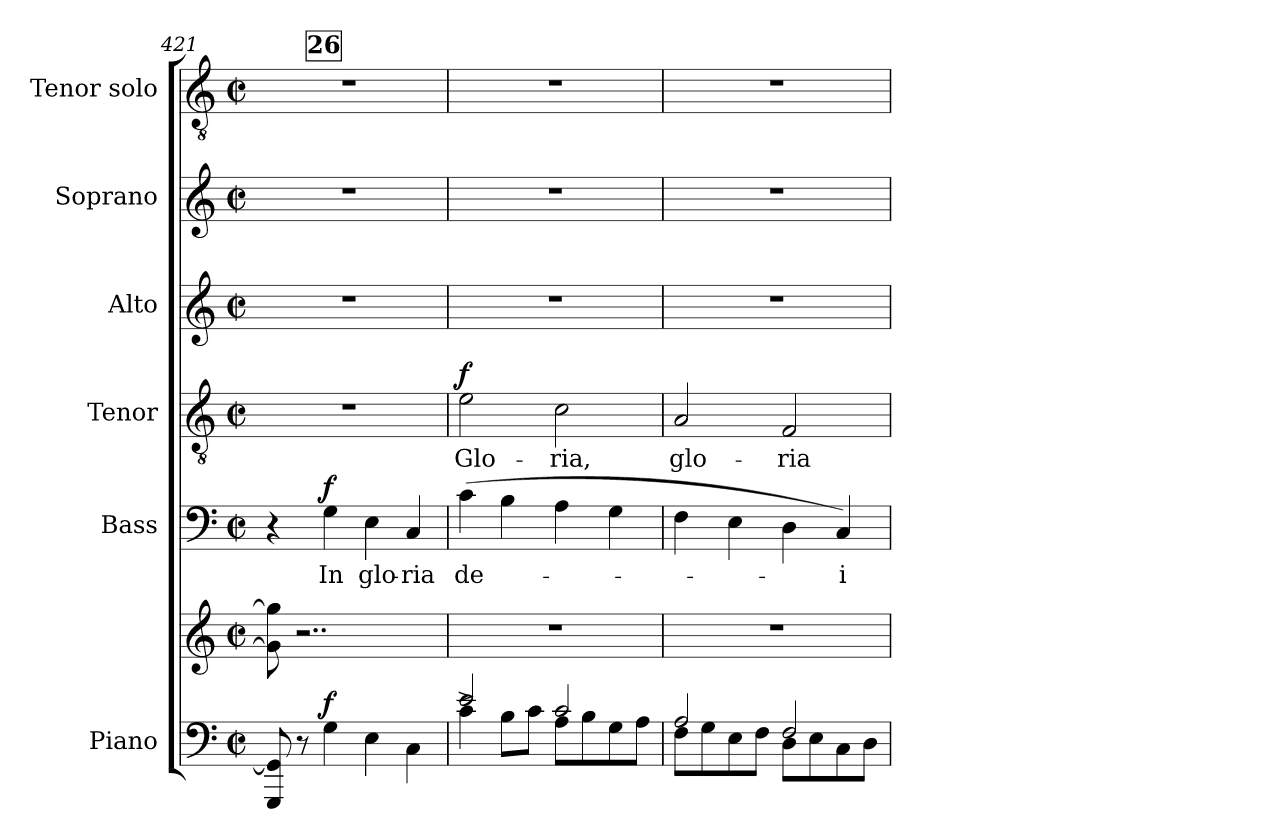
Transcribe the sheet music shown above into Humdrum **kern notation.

**kern	**kern	**dynam	**kern	**text	**dynam	**kern	**text	**dynam	**kern	**kern	**kern
*part6	*part6	*part6	*part5	*part5	*part5	*part4	*part4	*part4	*part3	*part2	*part1
*staff7	*staff6	*staff6/7	*staff5	*staff5	*staff5	*staff4	*staff4	*staff4	*staff3	*staff2	*staff1
*I"Piano	*	*	*I"Bass	*	*	*I"Tenor	*	*	*I"Alto	*I"Soprano	*I"Tenor solo
*I'Pno.	*	*	*I'B.	*	*	*I'T.	*	*	*I'A.	*I'S.	*I'T.s
!!LO:PB:g=z
*clefF4	*clefG2	*	*clefF4	*	*	*clefGv2	*	*	*clefG2	*clefG2	*clefGv2
*k[]	*k[]	*	*k[]	*	*	*k[]	*	*	*k[]	*k[]	*k[]
*M2/2	*M2/2	*	*M2/2	*	*	*M2/2	*	*	*M2/2	*M2/2	*M2/2
*met(c|)	*met(c|)	*	*met(c|)	*	*	*met(c|)	*	*	*met(c|)	*met(c|)	*met(c|)
!!LO:REH:place=s1:a:B:fs=14:t=26:qo=1
=421	=421	=421	=421	=421	=421	=421	=421	=421	=421	=421	=421
8GGG/ 8GG/]	8g\] 8gg\]	.	4r	.	.	1r	.	.	1r	1r	1r
8r	2..r	.	.	.	.	.	.	.	.	.	.
!	!	!LO:DY:a=2	!	!LO:LY:b	!LO:DY:a	!	!	!	!	!	!
4G\	.	f	4G\	In	f	.	.	.	.	.	.
!	!	!	!	!LO:LY:b	!	!	!	!	!	!	!
4E\	.	.	4E\	glo-	.	.	.	.	.	.	.
!	!	!	!	!LO:LY:b	!	!	!	!	!	!	!
4C\	.	.	4C/	-ria	.	.	.	.	.	.	.
=422	=422	=422	=422	=422	=422	=422	=422	=422	=422	=422	=422
*^	*	*	*	*	*	*	*	*	*	*	*
!	!	!	!	!	!LO:LY:b	!	!	!LO:LY:b	!LO:DY:a	!	!	!
4c^\	2e/	1r	.	(>4c\	de-	.	2e\	Glo-	f	1r	1r	1r
8B\L	.	.	.	4B\	.	.	.	.	.	.	.	.
8c\J	.	.	.	.	.	.	.	.	.	.	.	.
!	!	!	!	!	!	!	!	!LO:LY:b	!	!	!	!
8A\L	2c/	.	.	4A\	.	.	2c\	-ria,	.	.	.	.
8B\	.	.	.	.	.	.	.	.	.	.	.	.
8G\	.	.	.	4G\	.	.	.	.	.	.	.	.
8A\J	.	.	.	.	.	.	.	.	.	.	.	.
=423	=423	=423	=423	=423	=423	=423	=423	=423	=423	=423	=423	=423
!	!	!	!	!	!	!	!	!LO:LY:b	!	!	!	!
8F\L	2A/	1r	.	4F\	.	.	2A/	glo-	.	1r	1r	1r
8G\	.	.	.	.	.	.	.	.	.	.	.	.
8E\	.	.	.	4E\	.	.	.	.	.	.	.	.
8F\J	.	.	.	.	.	.	.	.	.	.	.	.
!	!	!	!	!	!	!	!	!LO:LY:b	!	!	!	!
8D\L	2F/	.	.	4D\	.	.	2F/	-ria	.	.	.	.
8E\	.	.	.	.	.	.	.	.	.	.	.	.
!	!	!	!	!	!LO:LY:b	!	!	!	!	!	!	!
8C\	.	.	.	4C/)	-i	.	.	.	.	.	.	.
8D\J	.	.	.	.	.	.	.	.	.	.	.	.
*v	*v	*	*	*	*	*	*	*	*	*	*	*
=	=	=	=	=	=	=	=	=	=	=	=
*-	*-	*-	*-	*-	*-	*-	*-	*-	*-	*-	*-
